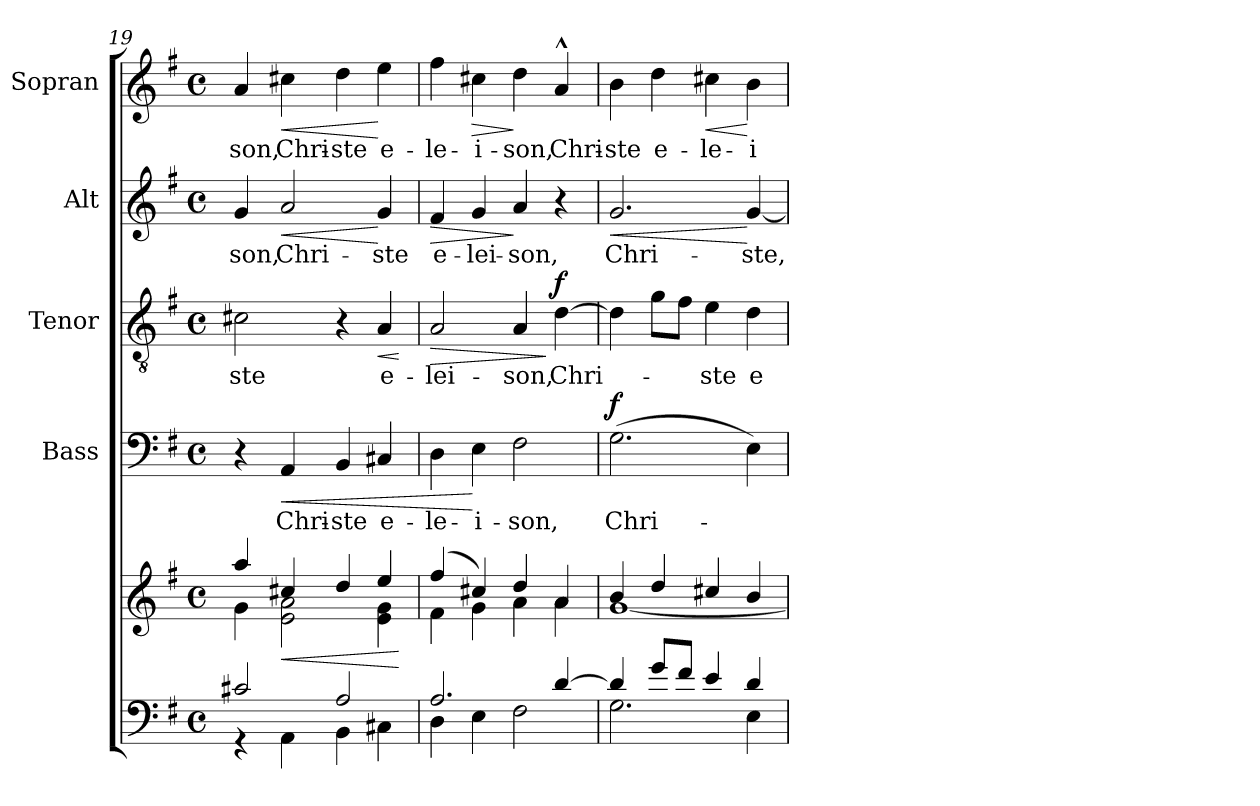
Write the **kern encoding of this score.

**kern	**kern	**dynam	**kern	**text	**dynam	**kern	**text	**dynam	**kern	**text	**dynam	**kern	**text	**dynam
*part5	*part5	*part5	*part4	*part4	*part4	*part3	*part3	*part3	*part2	*part2	*part2	*part1	*part1	*part1
*staff6	*staff5	*staff5/6	*staff4	*staff4	*staff4	*staff3	*staff3	*staff3	*staff2	*staff2	*staff2	*staff1	*staff1	*staff1
*	*	*	*I"Bass	*	*	*I"Tenor	*	*	*I"Alt	*	*	*I"Sopran	*	*
*	*	*	*I'B.	*	*	*I'T.	*	*	*I'A.	*	*	*I'S.	*	*
*clefF4	*clefG2	*	*clefF4	*	*	*clefGv2	*	*	*clefG2	*	*	*clefG2	*	*
*k[f#]	*k[f#]	*	*k[f#]	*	*	*k[f#]	*	*	*k[f#]	*	*	*k[f#]	*	*
*G:	*G:	*	*G:	*	*	*G:	*	*	*G:	*	*	*G:	*	*
*M4/4	*M4/4	*	*M4/4	*	*	*M4/4	*	*	*M4/4	*	*	*M4/4	*	*
*met(c)	*met(c)	*	*met(c)	*	*	*met(c)	*	*	*met(c)	*	*	*met(c)	*	*
=19	=19	=19	=19	=19	=19	=19	=19	=19	=19	=19	=19	=19	=19	=19
*^	*^	*	*	*	*	*	*	*	*	*	*	*	*	*
!	!	!	!	!	!	!	!	!	!LO:LY:b	!	!	!LO:LY:b	!	!	!LO:LY:b	!
2c#X/	4rGG	4aa/	4g\	.	4r	.	.	2c#X\	-ste	.	4g/	-son,	.	4a/	-son,	.
!	!	!	!	!LO:HP:b	!	!LO:LY:b	!LO:HP:b	!	!	!	!	!LO:LY:b	!LO:HP:b	!	!LO:LY:b	!LO:HP:b
.	4AA\	4cc#X/	2e\ 2a\	<	4AA/	Chri-	<	.	.	.	2a/	Chri-	<	4cc#X\	Chri-	<
!	!	!	!	!	!	!LO:LY:b	!	!	!	!	!	!	!	!	!LO:LY:b	!
2A/	4BB\	4dd/	.	.	4BB/	-ste	.	4r	.	.	.	.	.	4dd\	-ste	.
!	!	!	!	!	!	!LO:LY:b	!	!	!LO:LY:b	!LO:HP:b	!	!LO:LY:b	!	!	!LO:LY:b	!
.	4C#X\	4ee/	4e\ 4g\	.	4C#X/	e-	.	4A/	e-	<	4g/	-ste	[	4ee\	e-	[
*v	*v	*	*	*	*	*	*	*	*	*	*	*	*	*	*	*
*	*v	*v	*	*	*	*	*	*	*	*	*	*	*	*	*
.	.	[	.	.	.	.	.	[	.	.	.	.	.	.
=20	=20	=20	=20	=20	=20	=20	=20	=20	=20	=20	=20	=20	=20	=20
*^	*^	*	*	*	*	*	*	*	*	*	*	*	*	*
!	!	!	!	!	!	!LO:LY:b	!	!	!LO:LY:b	!LO:HP:b	!	!LO:LY:b	!LO:HP:b	!	!LO:LY:b	!
2.A/	4D\	(4ff#/	4f#\	.	4D\	-le-	.	2A/	-lei-	>	4f#/	e-	>	4ff#\	-le-	.
!	!	!	!	!	!	!LO:LY:b	!	!	!	!	!	!LO:LY:b	!	!	!LO:LY:b	!LO:HP:b
.	4E\	4cc#X/)	4g\	.	4E\	-i-	[	.	.	.	4g/	-lei-	.	4cc#X\	-i-	>
!	!	!	!	!	!	!LO:LY:b	!	!	!LO:LY:b	!	!	!LO:LY:b	!	!	!LO:LY:b	!
.	2F#\	4dd/	4a\	.	2F#\	-son,	.	4A/	-son,	.	4a/	-son,	]	4dd\	-son,	]
!	!	!	!	!	!	!	!	!	!LO:LY:b	!LO:DY:n=1:a	!	!	!	!	!LO:LY:b	!
[>4d/	.	4a/	4a\	.	.	.	.	[4d\	Chri-	] f	4r	.	.	4a^^>/	Chri-	.
=21	=21	=21	=21	=21	=21	=21	=21	=21	=21	=21	=21	=21	=21	=21	=21	=21
!	!	!	!	!	!	!LO:LY:b	!LO:DY:a	!	!	!	!	!LO:LY:b	!LO:HP:b	!	!LO:LY:b	!
4d/]	2.G\	4b/	[<1g	.	(>2.G\	Chri-	f	4d\]	.	.	2.g/	Chri-	<	4b\	-ste	.
!	!	!	!	!	!	!	!	!	!	!	!	!	!	!	!LO:LY:b	!
8g/L	.	4dd/	.	.	.	.	.	8g\L	.	.	.	.	.	4dd\	e-	.
8f#/J	.	.	.	.	.	.	.	8f#\J	.	.	.	.	.	.	.	.
!	!	!	!	!	!	!	!	!	!LO:LY:b	!	!	!	!	!	!LO:LY:b	!LO:HP:b
4e/	.	4cc#X/	.	.	.	.	.	4e\	-ste	.	.	.	.	4cc#X\	-le-	<
!	!	!	!	!	!	!	!	!	!LO:LY:b	!	!	!LO:LY:b	!	!	!LO:LY:b	!
4d/	4E\	4b/	.	.	4E\)	.	.	4d\	e-	.	[4g/	-ste,	[	4b\	-i-	[
*v	*v	*	*	*	*	*	*	*	*	*	*	*	*	*	*	*
*	*v	*v	*	*	*	*	*	*	*	*	*	*	*	*	*
=	=	=	=	=	=	=	=	=	=	=	=	=	=	=
*-	*-	*-	*-	*-	*-	*-	*-	*-	*-	*-	*-	*-	*-	*-
